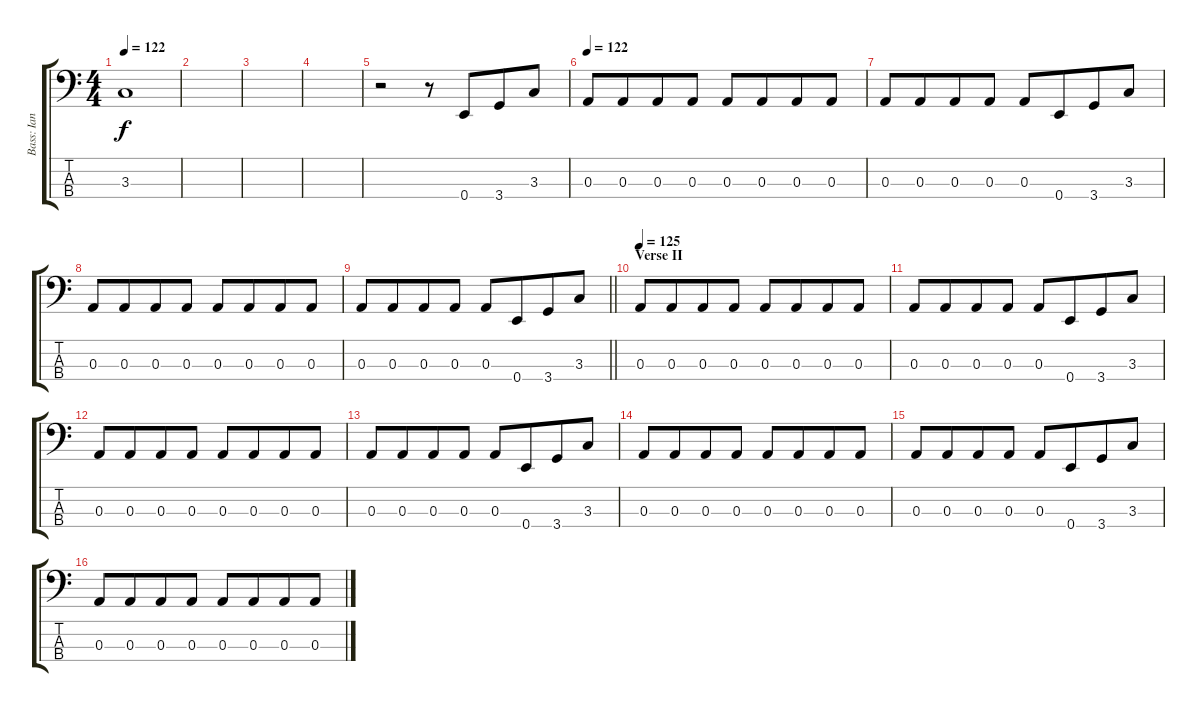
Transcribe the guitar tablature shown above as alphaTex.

\track ("Bass: Ian" "Bass: Ian") {instrument electricbassfinger}
\staff {score tabs}
\tuning (G2 D2 A1 E1) {hide}
\ts (4 4)
\tempo 122
\clef f4
\ks c
3.3.1{dy f} |
|
|
|
r.2 r.8 0.4.8{beam merge} 3.4.8 3.3.8 |
\tempo 122
0.3.8 0.3.8{beam merge} 0.3.8 0.3.8 0.3.8 0.3.8{beam merge} 0.3.8 0.3.8 |
0.3.8 0.3.8{beam merge} 0.3.8 0.3.8 0.3.8 0.4.8{beam merge} 3.4.8 3.3.8 |
0.3.8 0.3.8{beam merge} 0.3.8 0.3.8 0.3.8 0.3.8{beam merge} 0.3.8 0.3.8 |
\barLineRight lightlight
0.3.8 0.3.8{beam merge} 0.3.8 0.3.8 0.3.8 0.4.8{beam merge} 3.4.8 3.3.8 |
\section ("" "Verse II")
\tempo 125
0.3.8 0.3.8{beam merge} 0.3.8 0.3.8 0.3.8 0.3.8{beam merge} 0.3.8 0.3.8 |
0.3.8 0.3.8{beam merge} 0.3.8 0.3.8 0.3.8 0.4.8{beam merge} 3.4.8 3.3.8 |
0.3.8 0.3.8{beam merge} 0.3.8 0.3.8 0.3.8 0.3.8{beam merge} 0.3.8 0.3.8 |
0.3.8 0.3.8{beam merge} 0.3.8 0.3.8 0.3.8 0.4.8{beam merge} 3.4.8 3.3.8 |
0.3.8 0.3.8{beam merge} 0.3.8 0.3.8 0.3.8 0.3.8{beam merge} 0.3.8 0.3.8 |
0.3.8 0.3.8{beam merge} 0.3.8 0.3.8 0.3.8 0.4.8{beam merge} 3.4.8 3.3.8 |
0.3.8 0.3.8{beam merge} 0.3.8 0.3.8 0.3.8 0.3.8{beam merge} 0.3.8 0.3.8
